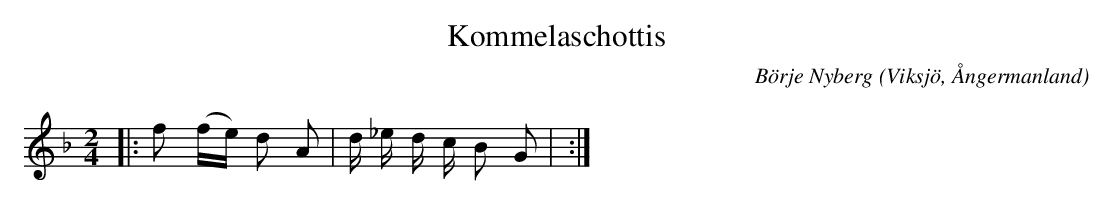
X:1
T:Kommelaschottis
C:Börje Nyberg
O:Viksjö, Ångermanland
M:2/4
L:1/8
K:Dm
|: f (f/2e/2) d A |d/2 _e/2 d/2 c/2 B G | :|
